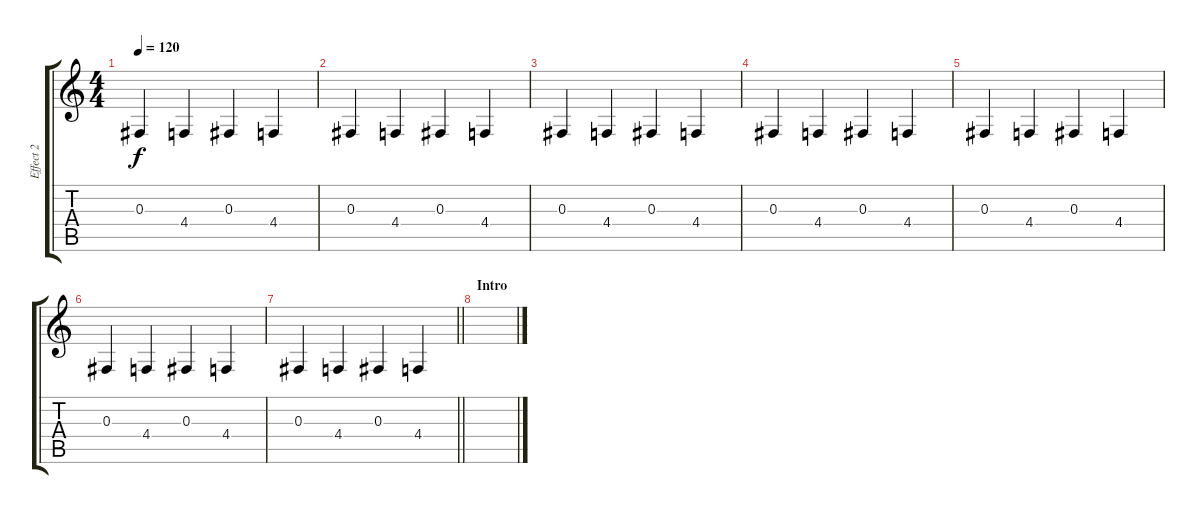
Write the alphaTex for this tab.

\track ("Effect 2" "Effect 2") {instrument tangoaccordion}
\staff {score tabs}
\tuning (Eb4 Bb3 Gb3 Db3 Ab2 Db2) {hide}
\ts (4 4)
\tempo 120
\clef g2
\ks c
0.3.4{dy f} 4.4.4 0.3.4 4.4.4 |
0.3.4 4.4.4 0.3.4 4.4.4 |
0.3.4 4.4.4 0.3.4 4.4.4 |
0.3.4 4.4.4 0.3.4 4.4.4 |
0.3.4 4.4.4 0.3.4 4.4.4 |
0.3.4 4.4.4 0.3.4 4.4.4 |
\barLineRight lightlight
0.3.4 4.4.4 0.3.4 4.4.4 |
\section ("" "Intro")
